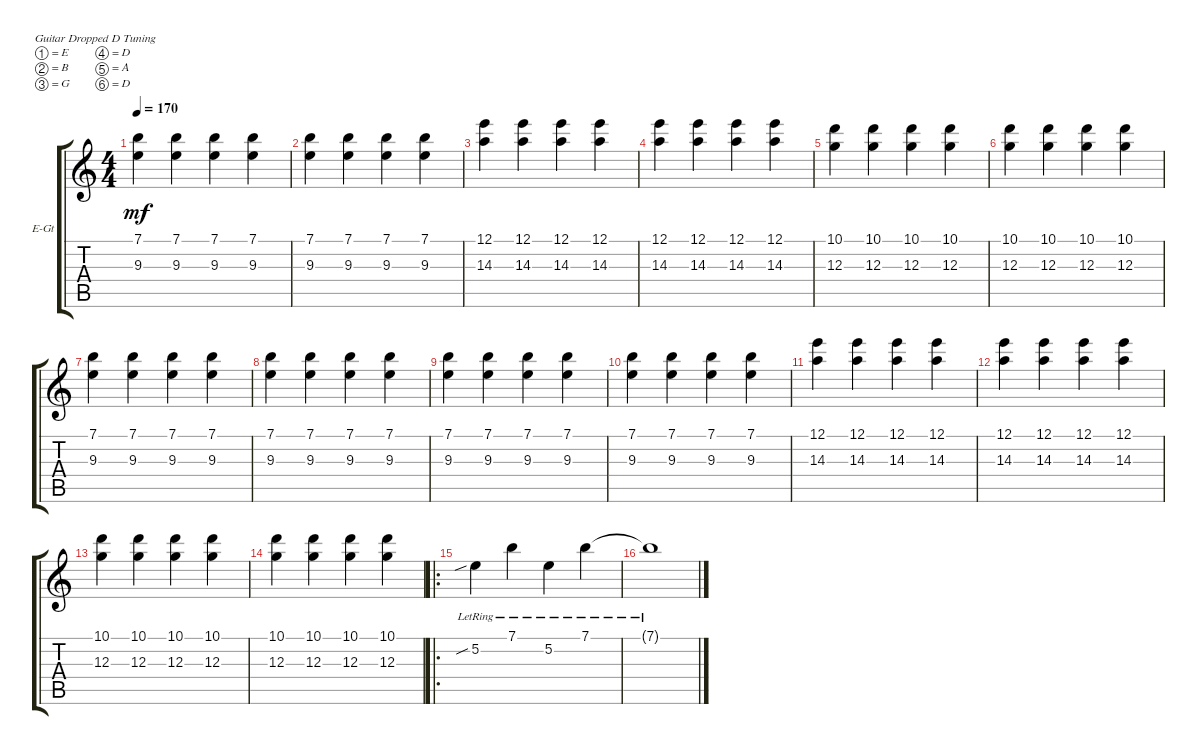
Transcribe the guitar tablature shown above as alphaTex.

\defaultSystemsLayout 4
\bracketExtendMode groupsimilarinstruments
\firstSystemTrackNameOrientation horizontal
\otherSystemsTrackNameOrientation horizontal
\track ("Electric Guitar" "E-Gt") {instrument distortionguitar}
\staff {score tabs}
\tuning (E4 B3 G3 D3 A2 D2)
\ts (4 4)
\tempo 170
\clef g2
\ks c
(9.3 7.1).4{dy mf} (9.3 7.1).4 (9.3 7.1).4 (9.3 7.1).4 |
(9.3 7.1).4 (9.3 7.1).4 (9.3 7.1).4 (9.3 7.1).4 |
(14.3 12.1).4 (14.3 12.1).4 (14.3 12.1).4 (14.3 12.1).4 |
(14.3 12.1).4 (14.3 12.1).4 (14.3 12.1).4 (14.3 12.1).4 |
(12.3 10.1).4 (12.3 10.1).4 (12.3 10.1).4 (12.3 10.1).4 |
(12.3 10.1).4 (12.3 10.1).4 (12.3 10.1).4 (12.3 10.1).4 |
(9.3 7.1).4 (9.3 7.1).4 (9.3 7.1).4 (9.3 7.1).4 |
(9.3 7.1).4 (9.3 7.1).4 (9.3 7.1).4 (9.3 7.1).4 |
(9.3 7.1).4 (9.3 7.1).4 (9.3 7.1).4 (9.3 7.1).4 |
(9.3 7.1).4 (9.3 7.1).4 (9.3 7.1).4 (9.3 7.1).4 |
(14.3 12.1).4 (14.3 12.1).4 (14.3 12.1).4 (14.3 12.1).4 |
(14.3 12.1).4 (14.3 12.1).4 (14.3 12.1).4 (14.3 12.1).4 |
(12.3 10.1).4 (12.3 10.1).4 (12.3 10.1).4 (12.3 10.1).4 |
(12.3 10.1).4 (12.3 10.1).4 (12.3 10.1).4 (12.3 10.1).4 |
\ro
5.2{sib lr}.4 7.1{lr}.4 5.2{lr}.4 7.1{lr}.4 |
7.1{lr t}.1
